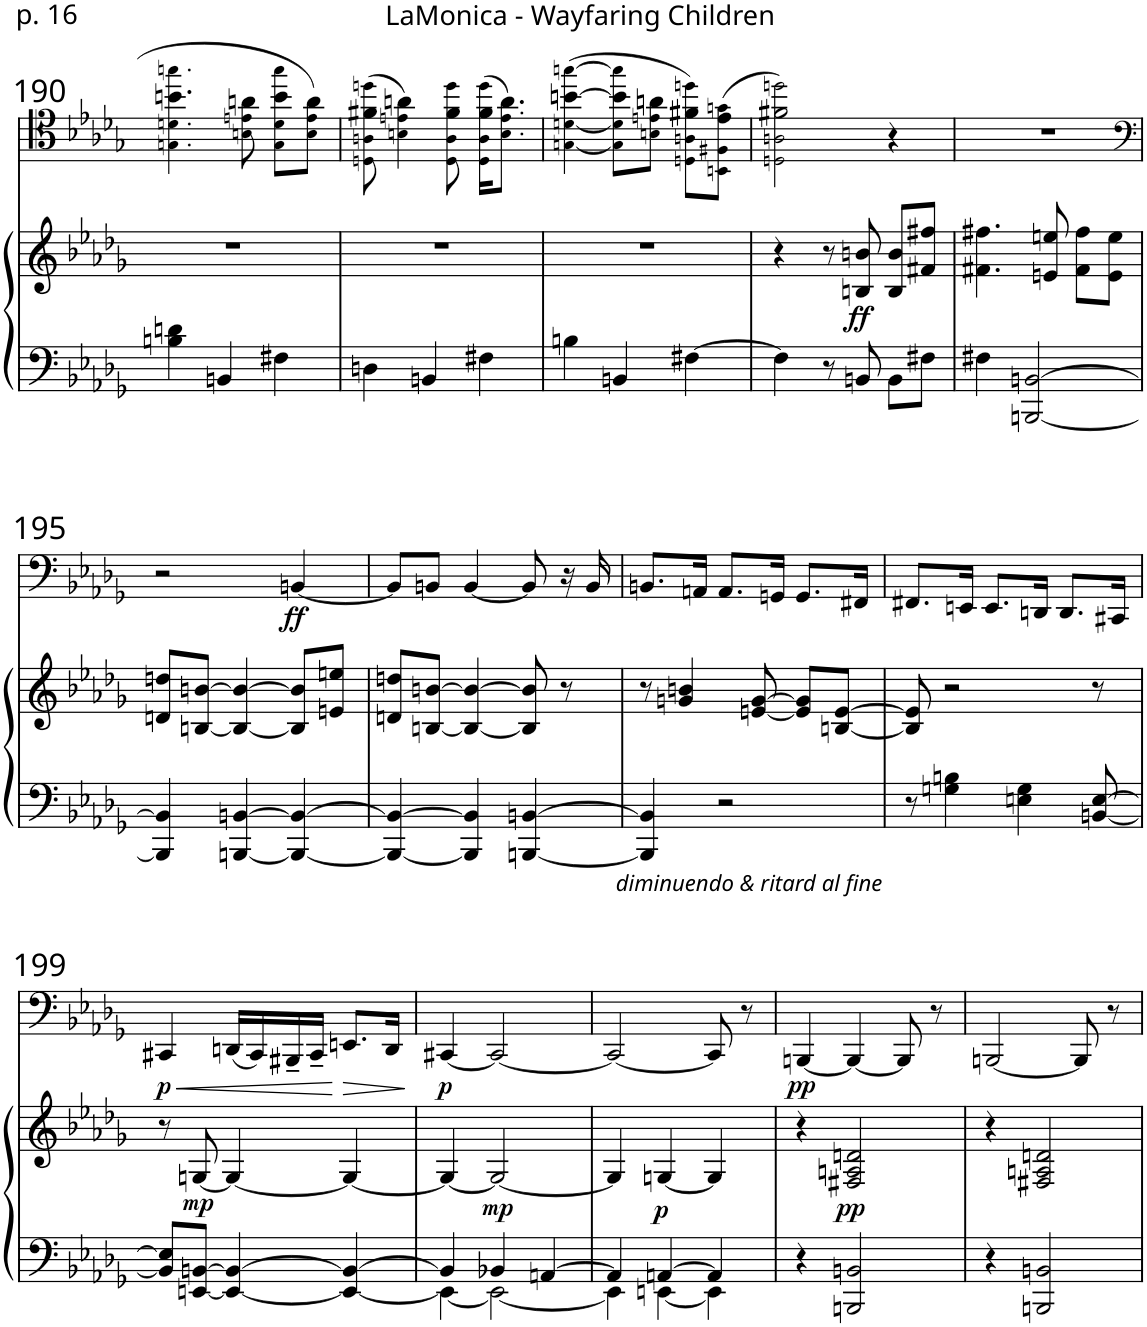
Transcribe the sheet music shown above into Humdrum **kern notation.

**kern	**kern	**dynam	**kern	**dynam
*part2	*part2	*part2	*part1	*part1
*staff3	*staff2	*staff2/3	*staff1	*staff1
*I"Piano	*	*	*I"Bassoon	*
*I'Pno	*	*	*I'Bsn	*
!!LO:PB:g=z
*clefF4	*clefG2	*	*clefC4	*
*k[b-e-a-d-g-]	*k[b-e-a-d-g-]	*	*k[b-e-a-d-g-]	*
*M3/4	*M3/4	*	*M3/4	*
=190	=190	=190	=190	=190
4Bn\ 4dn\	2.r	.	4.Gn!\ 4.dn!\ 4.bn\ 4.ggn!\	.
4BBn/	.	.	.	.
.	.	.	8Bn!\ 8en!\ 8an\	.
4F#X\	.	.	8G!\ 8d!\ 8b\ 8gg!\L	.
.	.	.	8B!\ 8e!\ 8a\J	.
=191	=191	=191	=191	=191
4Dn\	2.r	.	(8Dn!\ 8An!\ 8f#X\ 8ddn!\	.
.	.	.	4Bn!\ 4en!\ 4an\)	.
4BBn/	.	.	.	.
.	.	.	8D!\ 8A!\ 8f#\ 8dd!\	.
4F#X\	.	.	(16D!\ 16A!\ 16f#\ 16dd!\KL	.
.	.	.	8.B!\ 8.e!\ 8.a\J)	.
=192	=192	=192	=192	=192
4Bn\	2.r	.	([4Gn!\ [4dn!\ [4bn\ [4ggn!\	.
4BBn/	.	.	8G!\] 8d!\] 8b\] 8gg!\]L	.
.	.	.	8Bn!\ 8en!\ 8an\J	.
[4F#X\	.	.	8Dn!\ 8An!\ 8f#X\ 8ddn!\L)	.
.	.	.	(8BBn!\ 8F#X!\ 8e\ 8gn!\J	.
=193	=193	=193	=193	=193
4F#\]	4r	.	2Dn!\ 2An!\ 2f#X\ 2ddn!\)	.
8r	8r	.	.	.
!	!	!LO:DY:b	!	!
8BBn/	8Bn/ 8bn/	ff	.	.
8BB\L	8B/ 8b/L	.	4r	.
8F#X\J	8f#X/ 8ff#X/J	.	.	.
=194	=194	=194	=194	=194
4F#X\	4.f#X\ 4.ff#X\	.	2.r	.
[2BBBn/ [2BBn/	.	.	.	.
.	8en/ 8een/	.	.	.
.	8f#\ 8ff#\L	.	.	.
.	8e\ 8ee\J	.	.	.
!!LO:LB:g=z
=195	=195	=195	=195	=195
*	*	*	*clefF4	*
4BBB/] 4BB/]	8dn/ 8ddn/L	.	2r	.
.	[8Bn/ [8bn/J	.	.	.
[4BBBn/ [4BBn/	4B/_ 4b/_	.	.	.
!	!	!	!	!LO:DY:b
4BBB/_ 4BB/_	8B/] 8b/]L	.	[4BBn/	ff
.	8en/ 8een/J	.	.	.
=196	=196	=196	=196	=196
4BBB/_ 4BB/_	8dn/ 8ddn/L	.	8BB/L]	.
.	[8Bn/ [8bn/J	.	8BBn/J	.
4BBB/] 4BB/]	4B/_ 4b/_	.	[4BB/	.
[4BBBn/ [4BBn/	8B/] 8b/]	.	8BB/]	.
.	8r	.	16r	.
.	.	.	16BB/	.
=197	=197	=197	=197	=197
!LO:TX:b:i:t=diminuendo & ritard al fine	!	!	!	!
4BBB/] 4BB/]	8r	.	8.BBn/L	.
.	4gn/ 4bn/	.	.	.
.	.	.	16AAn/Jk	.
2r	.	.	8.AA/L	.
.	[8en/ [8g/	.	.	.
.	.	.	16GGn/Jk	.
.	8e/] 8g/]L	.	8.GG/L	.
.	[8Bn/ [8e/J	.	.	.
.	.	.	16FF#X/Jk	.
=198	=198	=198	=198	=198
8r	8B/] 8e/]	.	8.FF#X/L	.
4Gn\ 4Bn\	2r	.	.	.
.	.	.	16EEn/Jk	.
.	.	.	8.EE/L	.
4En\ 4G\	.	.	.	.
.	.	.	16DDn/Jk	.
.	.	.	8.DD/L	.
[8BBn/ [8E/	8r	.	.	.
.	.	.	16CC#X/Jk	.
!!LO:LB:g=z
=199	=199	=199	=199	=199
!	!	!	!	!LO:HP:b
!	!	!	!	!LO:DY:n=1:b
8BB/] 8E/]L	8r	.	4CC#X/	< p
!	!	!LO:DY:b	!	!
[8EEn/ [8BBn/J	[8Gn/	mp	.	.
4EE/_ 4BB/_	4G/_	.	(16DDn/LL	.
.	.	.	16CC#/)	.
.	.	.	16BBB#X~/	.
.	.	.	16CC#~/JJ	.
!	!	!	!	!LO:HP:n=1:b
4EE/_ 4BB/_	4G/_	.	8.EEn/L	[ >
.	.	.	16DD/Jk	.
.	.	.	.	]
=200	=200	=200	=200	=200
*^	*	*	*	*
!	!	!	!	!	!LO:DY:b
4BB/]	4EE\_	4G/_	.	[4CC#X/	p
!	!	!	!LO:DY:a=2	!	!
4BB-X/	2EE\_	2G/_	mp	2CC#/_	.
[4AAn/	.	.	.	.	.
=201	=201	=201	=201	=201	=201
4AA/]	4EE\]	4G/]	.	2CC#/_	.
!	!	!	!LO:DY:b	!	!
[4AAn/	[4EEn\	[4Gn/	p	.	.
4AA/]	4EE\]	4G/]	.	8CC#/]	.
.	.	.	.	8r	.
*v	*v	*	*	*	*
=202	=202	=202	=202	=202
!	!	!	!	!LO:DY:b
4r	4r	.	[4BBBn/	pp
!	!	!LO:DY:b	!	!
2BBBn/ 2BBn/	2F#X/ 2An/ 2dn/	pp	4BBB/_	.
.	.	.	8BBB/]	.
.	.	.	8r	.
=203	=203	=203	=203	=203
4r	4r	.	[2BBBn/	.
2BBBn/ 2BBn/	2F#X/ 2An/ 2dn/	.	.	.
.	.	.	8BBB/]	.
.	.	.	8r	.
=	=	=	=	=
*-	*-	*-	*-	*-
